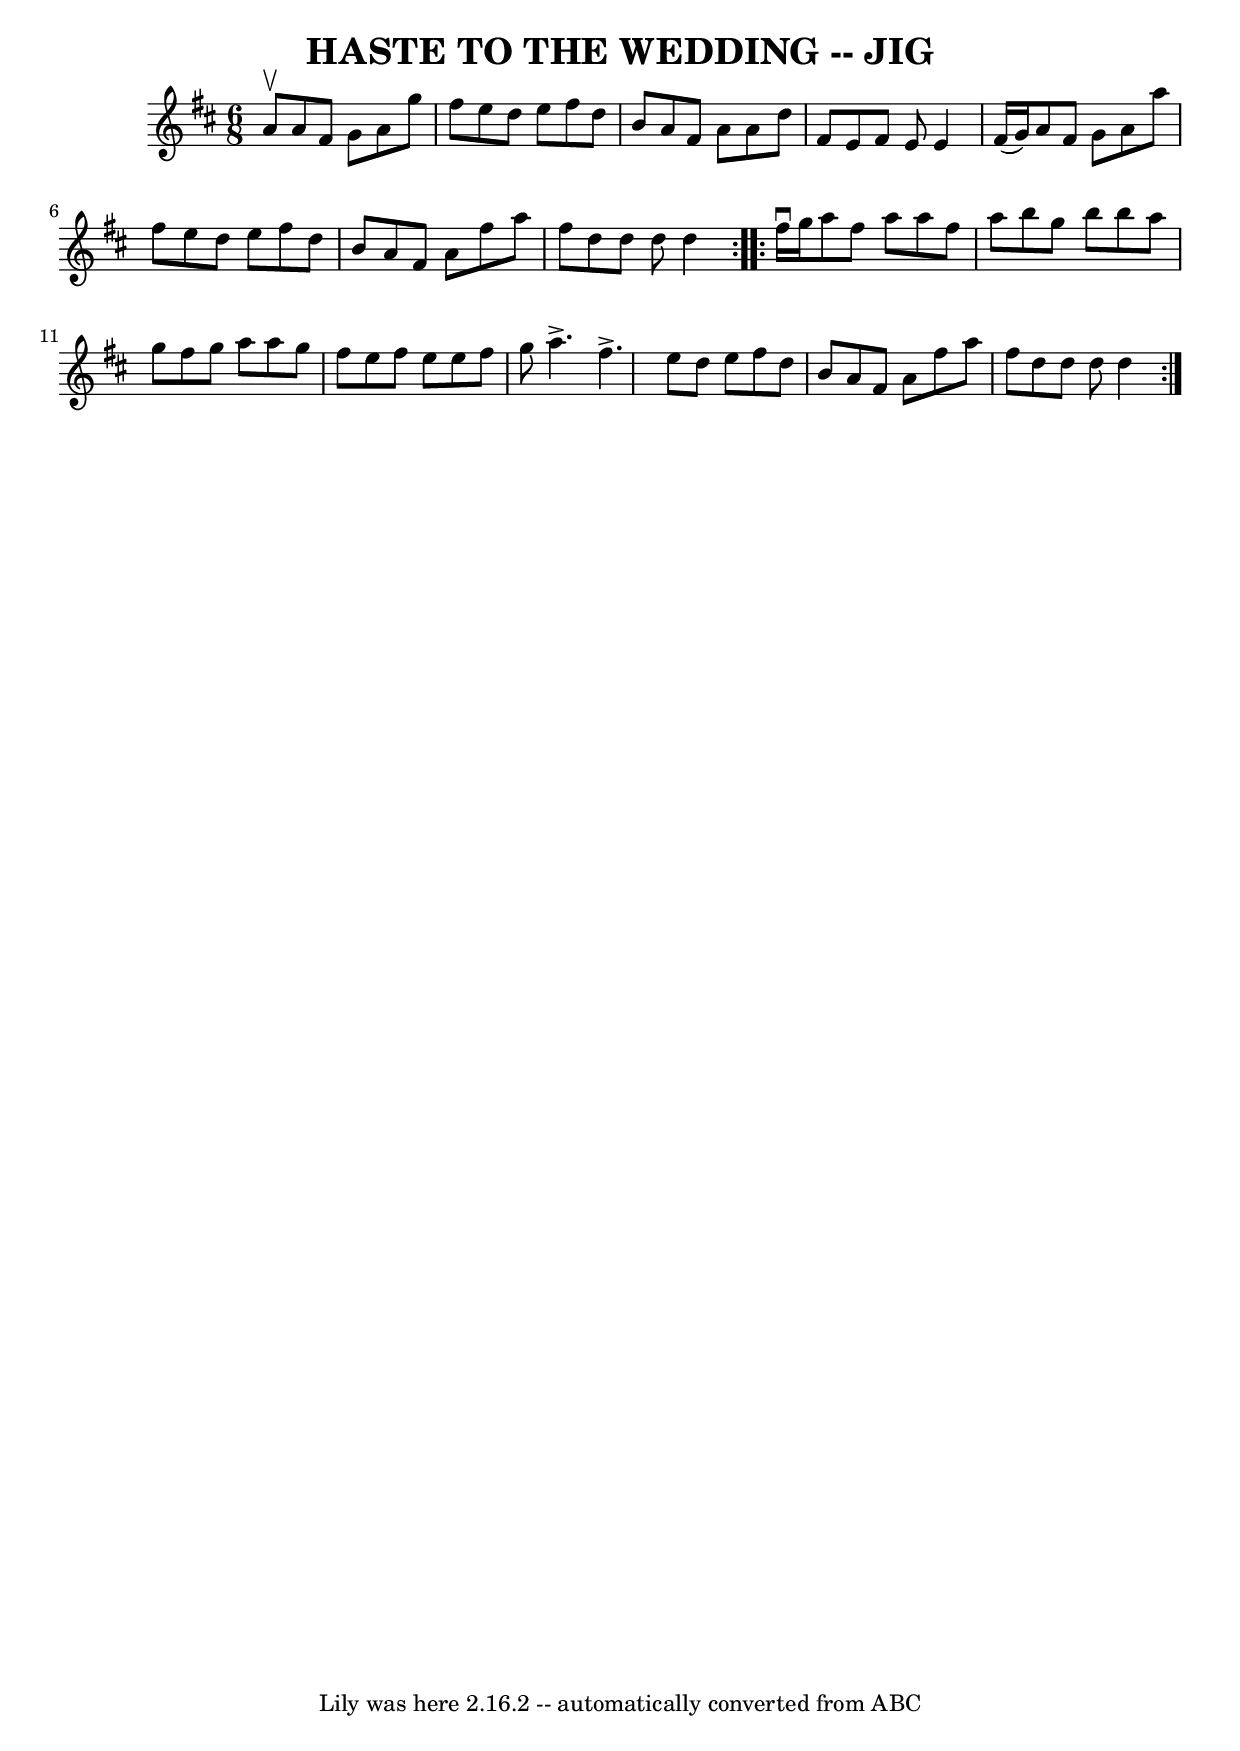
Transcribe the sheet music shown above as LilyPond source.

\version "2.7.40"
\include "Mammoth.ily"
\header {
	book = "Ryan's Mammoth Collection of Fiddle Tunes"
	crossRefNumber = "1"
	footnotes = ""
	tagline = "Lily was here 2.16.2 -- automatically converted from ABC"
	title = "HASTE TO THE WEDDING -- JIG"
}
voicedefault =  {
\set Score.defaultBarType = "empty"

\repeat volta 2 {
\time 6/8 \key d \major a'8^\upbow       |
 a'8 fis'8 g'8    
a'8 g''8 fis''8    |
 e''8 d''8 e''8 fis''8 d''8    
b'8    |
 a'8 fis'8 a'8 a'8 d''8 fis'8    |
 e'8 
 fis'8 e'8 e'4 fis'16 (g'16)       |
 a'8 fis'8    
g'8 a'8 a''8 fis''8    |
 e''8 d''8 e''8 fis''8    
d''8 b'8    |
 a'8 fis'8 a'8 fis''8 a''8 fis''8    
|
 d''8 d''8 d''8 d''4  }     \repeat volta 2 { fis''16 
^\downbow g''16        |
 a''8 fis''8 a''8 a''8 fis''8    
a''8    |
 b''8 g''8 b''8 b''8 a''8 g''8    |
   
fis''8 g''8 a''8 a''8 g''8 fis''8    |
 e''8 fis''8   
 e''8 e''8 fis''8 g''8        |
 a''4.^\accent fis''4. 
^\accent   |
 e''8 d''8 e''8 fis''8 d''8 b'8    |
 
 a'8 fis'8 a'8 fis''8 a''8 fis''8    |
 d''8 d''8    
d''8 d''4  }   
}

\score{
    <<

	\context Staff="default"
	{
	    \voicedefault 
	}

    >>
	\layout {
	}
	\midi {}
}
